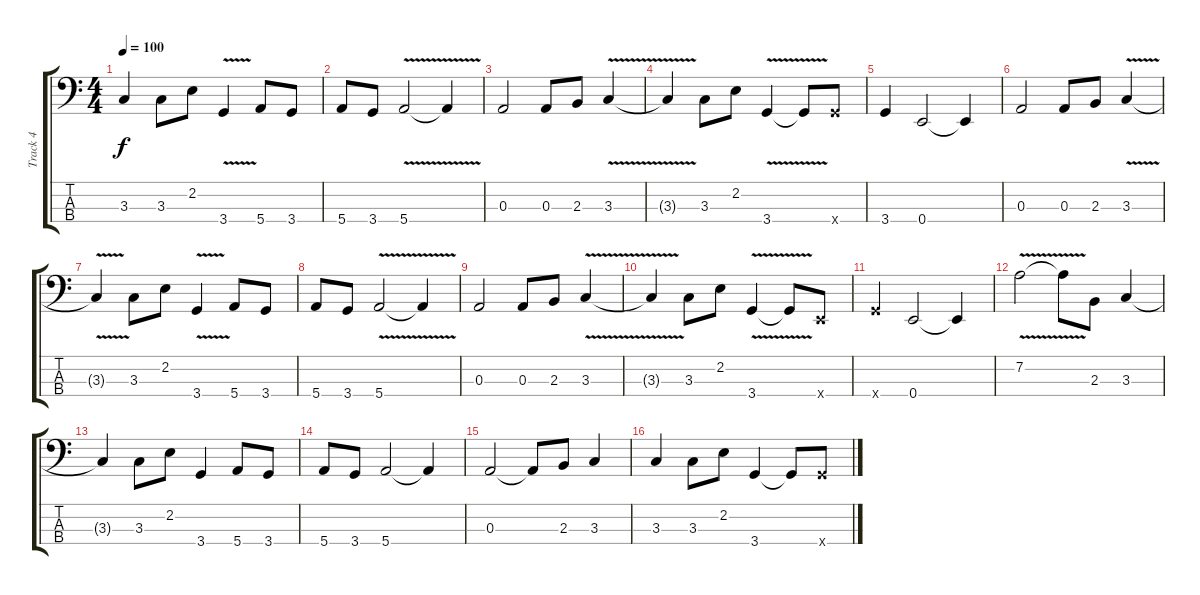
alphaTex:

\track ("Track 4" "Track 4") {instrument electricbasspick}
\staff {score tabs}
\tuning (G2 D2 A1 E1) {hide}
\ts (4 4)
\tempo 100
\clef f4
\ks c
3.3{t}.4{dy f} 3.3.8 2.2.8 3.4{v}.4 5.4.8 3.4.8 |
5.4.8 3.4.8 5.4{v}.2 5.4{t}.4 |
0.3.2 0.3.8 2.3.8 3.3{v}.4 |
3.3{t}.4 3.3.8 2.2.8 3.4{v}.4 3.4{t}.8 3.4{x}.8 |
3.4.4 0.4.2 0.4{t}.4 |
0.3.2 0.3.8 2.3.8 3.3{v}.4 |
3.3{t}.4 3.3.8 2.2.8 3.4{v}.4 5.4.8 3.4.8 |
5.4.8 3.4.8 5.4{v}.2 5.4{t}.4 |
0.3.2 0.3.8 2.3.8 3.3{v}.4 |
3.3{t}.4 3.3.8 2.2.8 3.4{v}.4 3.4{t}.8 0.4{x}.8 |
3.4{x}.4 0.4.2 0.4{t}.4 |
7.2{v}.2 7.2{t}.8 2.3.8 3.3.4 |
3.3{t}.4 3.3.8 2.2.8 3.4.4 5.4.8 3.4.8 |
5.4.8 3.4.8 5.4.2 5.4{t}.4 |
0.3.2 0.3{t}.8 2.3.8 3.3.4 |
3.3.4 3.3.8 2.2.8 3.4.4 3.4{t}.8 3.4{x}.8
